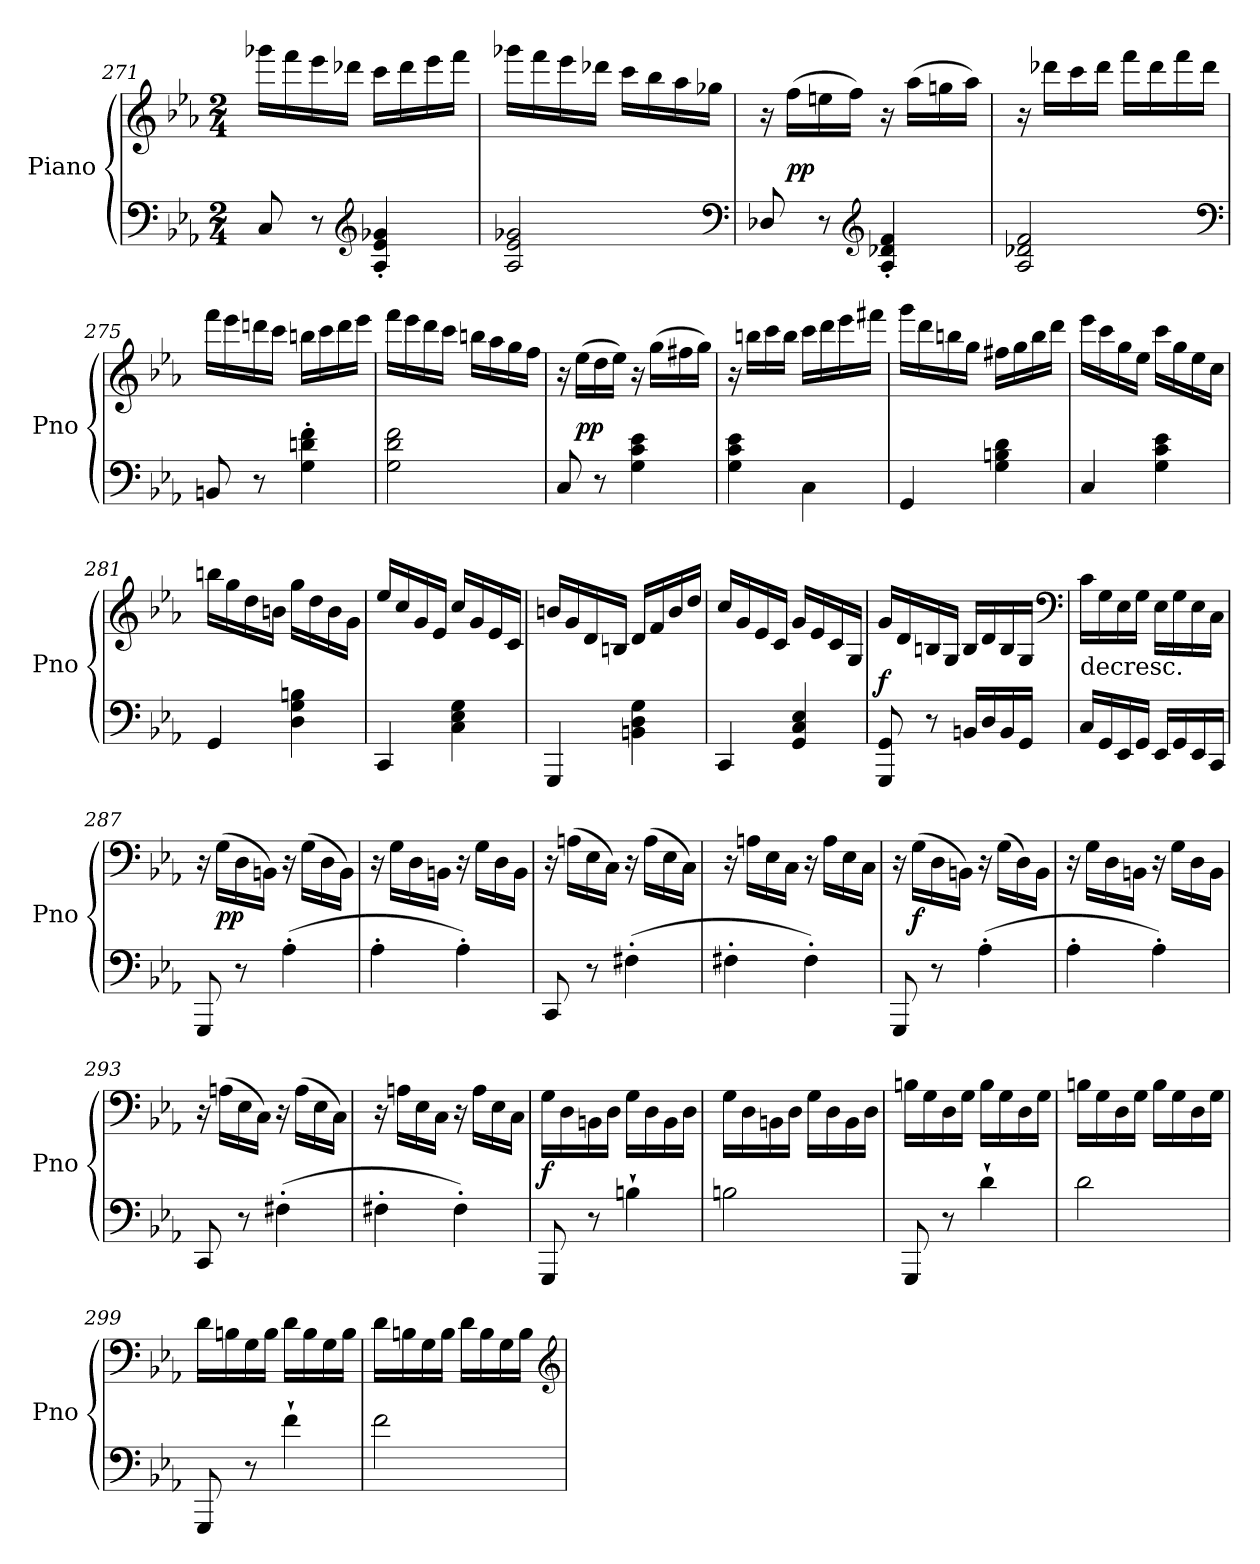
**kern	**kern	**dynam
*part1	*part1	*part1
*staff2	*staff1	*staff1/2
*I"Piano	*	*
*I'Pno	*	*
*clefF4	*clefG2	*
*k[b-e-a-]	*k[b-e-a-]	*
*c:	*c:	*
*M2/4	*M2/4	*
=271	=271	=271
8C/	16ggg-X\LL	.
.	16fff\	.
8r	16eee-\	.
.	16ddd-X\JJ	.
*clefG2	*	*
4A-'/ 4e-'/ 4g-X'/	16ccc\LL	.
.	16ddd-\	.
.	16eee-\	.
.	16fff\JJ	.
=272	=272	=272
2A-/ 2e-/ 2g-X/	16ggg-X\LL	.
.	16fff\	.
.	16eee-\	.
.	16ddd-X\JJ	.
.	16ccc\LL	.
.	16bb-\	.
.	16aa-\	.
.	16gg-X\JJ	.
*clefF4	*	*
=273	=273	=273
8D-X/	16r	.
.	(16ff\LL	pp
8r	16een\	.
.	16ff\JJ)	.
*clefG2	*	*
4A-'/ 4d-X'/ 4f'/	16r	.
.	(16aa-\LL	.
.	16ggn\	.
.	16aa-\JJ)	.
=274	=274	=274
2A-/ 2d-X/ 2f/	16r	.
.	16ddd-X\LL	.
.	16ccc\	.
.	16ddd-\JJ	.
.	16fff\LL	.
.	16ddd-\	.
.	16fff\	.
.	16ddd-\JJ	.
*clefF4	*	*
=275	=275	=275
8BBn/	16fff\LL	.
.	16eee-\	.
8r	16dddn\	.
.	16ccc\JJ	.
4G'\ 4dn'\ 4f'\	16bbn\LL	.
.	16ccc\	.
.	16ddd\	.
.	16eee-\JJ	.
=276	=276	=276
2G\ 2d\ 2f\	16fff\LL	.
.	16eee-\	.
.	16ddd\	.
.	16ccc\JJ	.
.	16bbn\LL	.
.	16aa-\	.
.	16gg\	.
.	16ff\JJ	.
=277	=277	=277
8C/	16r	.
.	(16ee-\LL	pp
8r	16dd\	.
.	16ee-\JJ)	.
4G\ 4c\ 4e-\	16r	.
.	(16gg\LL	.
.	16ff#X\	.
.	16gg\JJ)	.
=278	=278	=278
4G\ 4c\ 4e-\	16r	.
.	16bbn\LL	.
.	16ccc\	.
.	16bb\JJ	.
4C\	16ccc\LL	.
.	16ddd\	.
.	16eee-\	.
.	16fff#X\JJ	.
=279	=279	=279
4GG/	16ggg\LL	.
.	16ddd\	.
.	16bbn\	.
.	16gg\JJ	.
4G\ 4Bn\ 4d\	16ff#X\LL	.
.	16gg\	.
.	16bb\	.
.	16ddd\JJ	.
=280	=280	=280
4C/	16eee-\LL	.
.	16ccc\	.
.	16gg\	.
.	16ee-\JJ	.
4G\ 4c\ 4e-\	16ccc\LL	.
.	16gg\	.
.	16ee-\	.
.	16cc\JJ	.
=281	=281	=281
4GG/	16bbn\LL	.
.	16gg\	.
.	16dd\	.
.	16bn\JJ	.
4D\ 4G\ 4Bn\	16gg\LL	.
.	16dd\	.
.	16b\	.
.	16g\JJ	.
=282	=282	=282
4CC/	16ee-/LL	.
.	16cc/	.
.	16g/	.
.	16e-/JJ	.
4C\ 4E-\ 4G\	16cc/LL	.
.	16g/	.
.	16e-/	.
.	16c/JJ	.
=283	=283	=283
4GGG/	16bn/LL	.
.	16g/	.
.	16d/	.
.	16Bn/JJ	.
4BBn\ 4D\ 4G\	16d/LL	.
.	16f/	.
.	16b/	.
.	16dd/JJ	.
=284	=284	=284
4CC/	16cc/LL	.
.	16g/	.
.	16e-/	.
.	16c/JJ	.
4GG/ 4C/ 4E-/	16g/LL	.
.	16e-/	.
.	16c/	.
.	16G/JJ	.
=285	=285	=285
8GGG/ 8GG/	16g/LL	f
.	16d/	.
8r	16Bn/	.
.	16G/JJ	.
16BBn/LL	16B/LL	.
16D/	16d/	.
16BB/	16B/	.
16GG/JJ	16G/JJ	.
*	*clefF4	*
=286	=286	=286
!	!LO:TX:c:t=decresc.	!
16C/LL	16c\LL	.
16GG/	16G\	.
16EE-/	16E-\	.
16GG/JJ	16G\JJ	.
16EE-/LL	16E-\LL	.
16GG/	16G\	.
16EE-/	16E-\	.
16CC/JJ	16C\JJ	.
=287	=287	=287
8GGG/	16r	.
.	(16G\LL	pp
8r	16D\	.
.	16BBn\JJ)	.
(4A-'\	16r	.
.	(16G\LL	.
.	16D\	.
.	16BB\JJ)	.
=288	=288	=288
4A-'\	16r	.
.	16G\LL	.
.	16D\	.
.	16BBn\JJ	.
4A-'\)	16r	.
.	16G\LL	.
.	16D\	.
.	16BB\JJ	.
=289	=289	=289
8CC/	16r	.
.	(16An\LL	.
8r	16E-\	.
.	16C\JJ)	.
(4F#X'\	16r	.
.	(16A\LL	.
.	16E-\	.
.	16C\JJ)	.
=290	=290	=290
4F#X'\	16r	.
.	16An\LL	.
.	16E-\	.
.	16C\JJ	.
4F#'\)	16r	.
.	16A\LL	.
.	16E-\	.
.	16C\JJ	.
=291	=291	=291
8GGG/	16r	.
.	(16G\LL	f
8r	16D\	.
.	16BBn\JJ)	.
(4A-'\	16r	.
.	(16G\LL	.
.	16D\)	.
.	16BB\JJ	.
=292	=292	=292
4A-'\	16r	.
.	16G\LL	.
.	16D\	.
.	16BBn\JJ	.
4A-'\)	16r	.
.	16G\LL	.
.	16D\	.
.	16BB\JJ	.
=293	=293	=293
8CC/	16r	.
.	(16An\LL	.
8r	16E-\	.
.	16C\JJ)	.
(4F#X'\	16r	.
.	(16A\LL	.
.	16E-\	.
.	16C\JJ)	.
=294	=294	=294
4F#X'\	16r	.
.	16An\LL	.
.	16E-\	.
.	16C\JJ	.
4F#'\)	16r	.
.	16A\LL	.
.	16E-\	.
.	16C\JJ	.
=295	=295	=295
8GGG/	16G\LL	f
.	16D\	.
8r	16BBn\	.
.	16D\JJ	.
4Bn`\	16G\LL	.
.	16D\	.
.	16BB\	.
.	16D\JJ	.
=296	=296	=296
2Bn\	16G\LL	.
.	16D\	.
.	16BBn\	.
.	16D\JJ	.
.	16G\LL	.
.	16D\	.
.	16BB\	.
.	16D\JJ	.
=297	=297	=297
8GGG/	16Bn\LL	.
.	16G\	.
8r	16D\	.
.	16G\JJ	.
4d`\	16B\LL	.
.	16G\	.
.	16D\	.
.	16G\JJ	.
=298	=298	=298
2d\	16Bn\LL	.
.	16G\	.
.	16D\	.
.	16G\JJ	.
.	16B\LL	.
.	16G\	.
.	16D\	.
.	16G\JJ	.
=299	=299	=299
8GGG/	16d\LL	.
.	16Bn\	.
8r	16G\	.
.	16B\JJ	.
4f`\	16d\LL	.
.	16B\	.
.	16G\	.
.	16B\JJ	.
=300	=300	=300
2f\	16d\LL	.
.	16Bn\	.
.	16G\	.
.	16B\JJ	.
.	16d\LL	.
.	16B\	.
.	16G\	.
.	16B\JJ	.
*	*clefG2	*
=	=	=
*-	*-	*-
